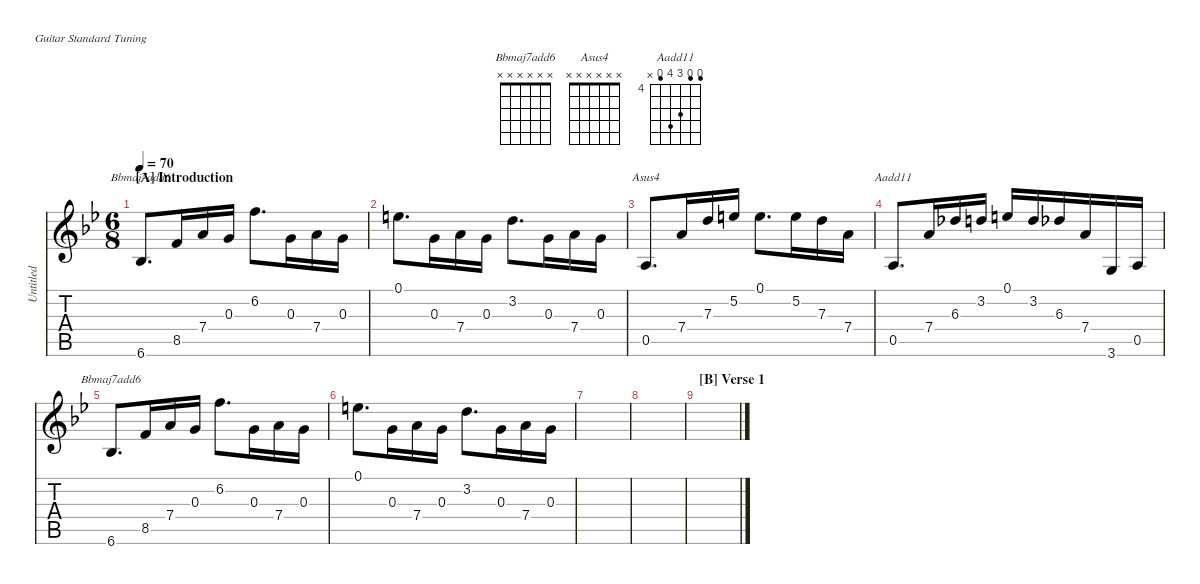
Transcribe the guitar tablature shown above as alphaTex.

\defaultSystemsLayout 4
\hideDynamics
\bracketExtendMode nobrackets
\otherSystemsTrackNameOrientation horizontal
\track ("Untitled" "Untitled") {instrument electricguitarclean}
\staff {score tabs}
\tuning (E4 B3 G3 D3 A2 E2)
\chord ("Bbmaj7add6" x x x x x x)
\chord ("Asus4" x x x x x x)
\chord ("Aadd11" 3 3 6 7 3 x) {firstfret 4}
\ts (6 8)
\section ("A" "Introduction")
\tempo 70
\clef g2
\ks bb
6.6{acc b}.8{d ch "Bbmaj7add6" dy mf instrument electricguitarclean} 8.5{acc forcenatural}.16 7.4{acc forcenatural}.16 0.3{acc forcenatural}.16 6.2{acc forcenatural}.8{d} 0.3{acc forcenatural}.16 7.4{acc forcenatural}.16 0.3{acc forcenatural}.16 |
0.1{acc forcenatural}.8{d} 0.3{acc forcenatural}.16 7.4{acc forcenatural}.16 0.3{acc forcenatural}.16 3.2{acc forcenatural}.8{d} 0.3{acc forcenatural}.16 7.4{acc forcenatural}.16 0.3{acc forcenatural}.16 |
0.5{acc forcenatural}.8{d ch "Asus4"} 7.4{acc forcenatural}.16 7.3{acc forcenatural}.16 5.2{acc forcenatural}.16 0.1{acc forcenatural}.8{d} 5.2{acc forcenatural}.16 7.3{acc forcenatural}.16 7.4{acc forcenatural}.16 |
0.5{acc forcenatural}.8{d ch "Aadd11"} 7.4{acc forcenatural}.16 6.3{acc b}.16 3.2{acc forcenatural}.16 0.1{acc forcenatural}.16 3.2{acc forcenatural}.16 6.3{acc b}.16 7.4{acc forcenatural}.16 3.6{acc forcenatural}.16 0.5{acc forcenatural}.16 |
6.6{acc b}.8{d ch "Bbmaj7add6"} 8.5{acc forcenatural}.16 7.4{acc forcenatural}.16 0.3{acc forcenatural}.16 6.2{acc forcenatural}.8{d} 0.3{acc forcenatural}.16 7.4{acc forcenatural}.16 0.3{acc forcenatural}.16 |
0.1{acc forcenatural}.8{d} 0.3{acc forcenatural}.16 7.4{acc forcenatural}.16 0.3{acc forcenatural}.16 3.2{acc forcenatural}.8{d} 0.3{acc forcenatural}.16 7.4{acc forcenatural}.16 0.3{acc forcenatural}.16 |
|
|
\section ("B" "Verse 1")
